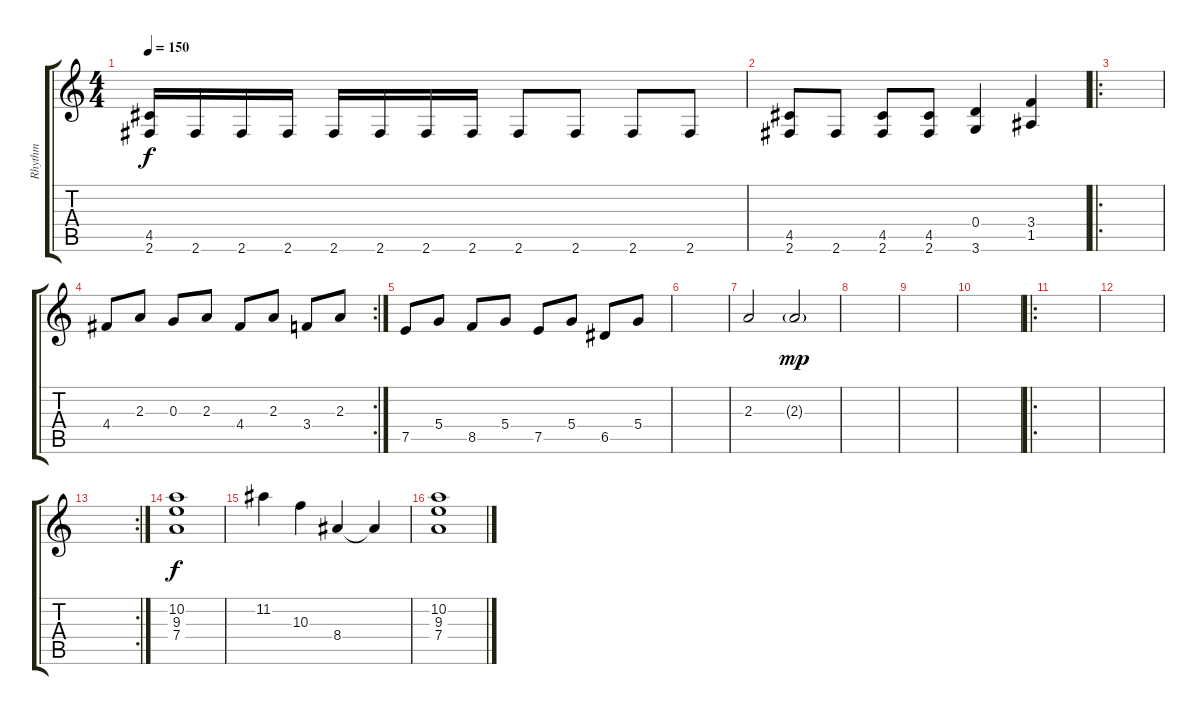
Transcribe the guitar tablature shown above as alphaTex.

\track ("Rhythm" "Rhythm") {instrument overdrivenguitar}
\staff {score tabs}
\tuning (E4 B3 G3 D3 A2 E2) {hide}
\ts (4 4)
\tempo 150
\clef g2
\ks c
(4.5 2.6).16{dy f} 2.6.16 2.6.16 2.6.16 2.6.16 2.6.16 2.6.16 2.6.16 2.6.8 2.6.8 2.6.8 2.6.8 |
(4.5 2.6).8 2.6.8 (4.5 2.6).8 (4.5 2.6).8 (0.4 3.6).4 (3.4 1.5).4 |
\ro
|
\rc 2
4.4.8 2.3.8 0.3.8 2.3.8 4.4.8 2.3.8 3.4.8 2.3.8 |
7.5.8 5.4.8 8.5.8 5.4.8 7.5.8 5.4.8 6.5.8 5.4.8 |
|
2.3.2 2.3{g}.2{dy mp} |
|
|
|
\ro
|
|
\rc 2
|
(10.2 9.3 7.4).1{dy f} |
11.2.4 10.3.4 8.4.4 8.4{t}.4 |
(10.2 9.3 7.4).1
